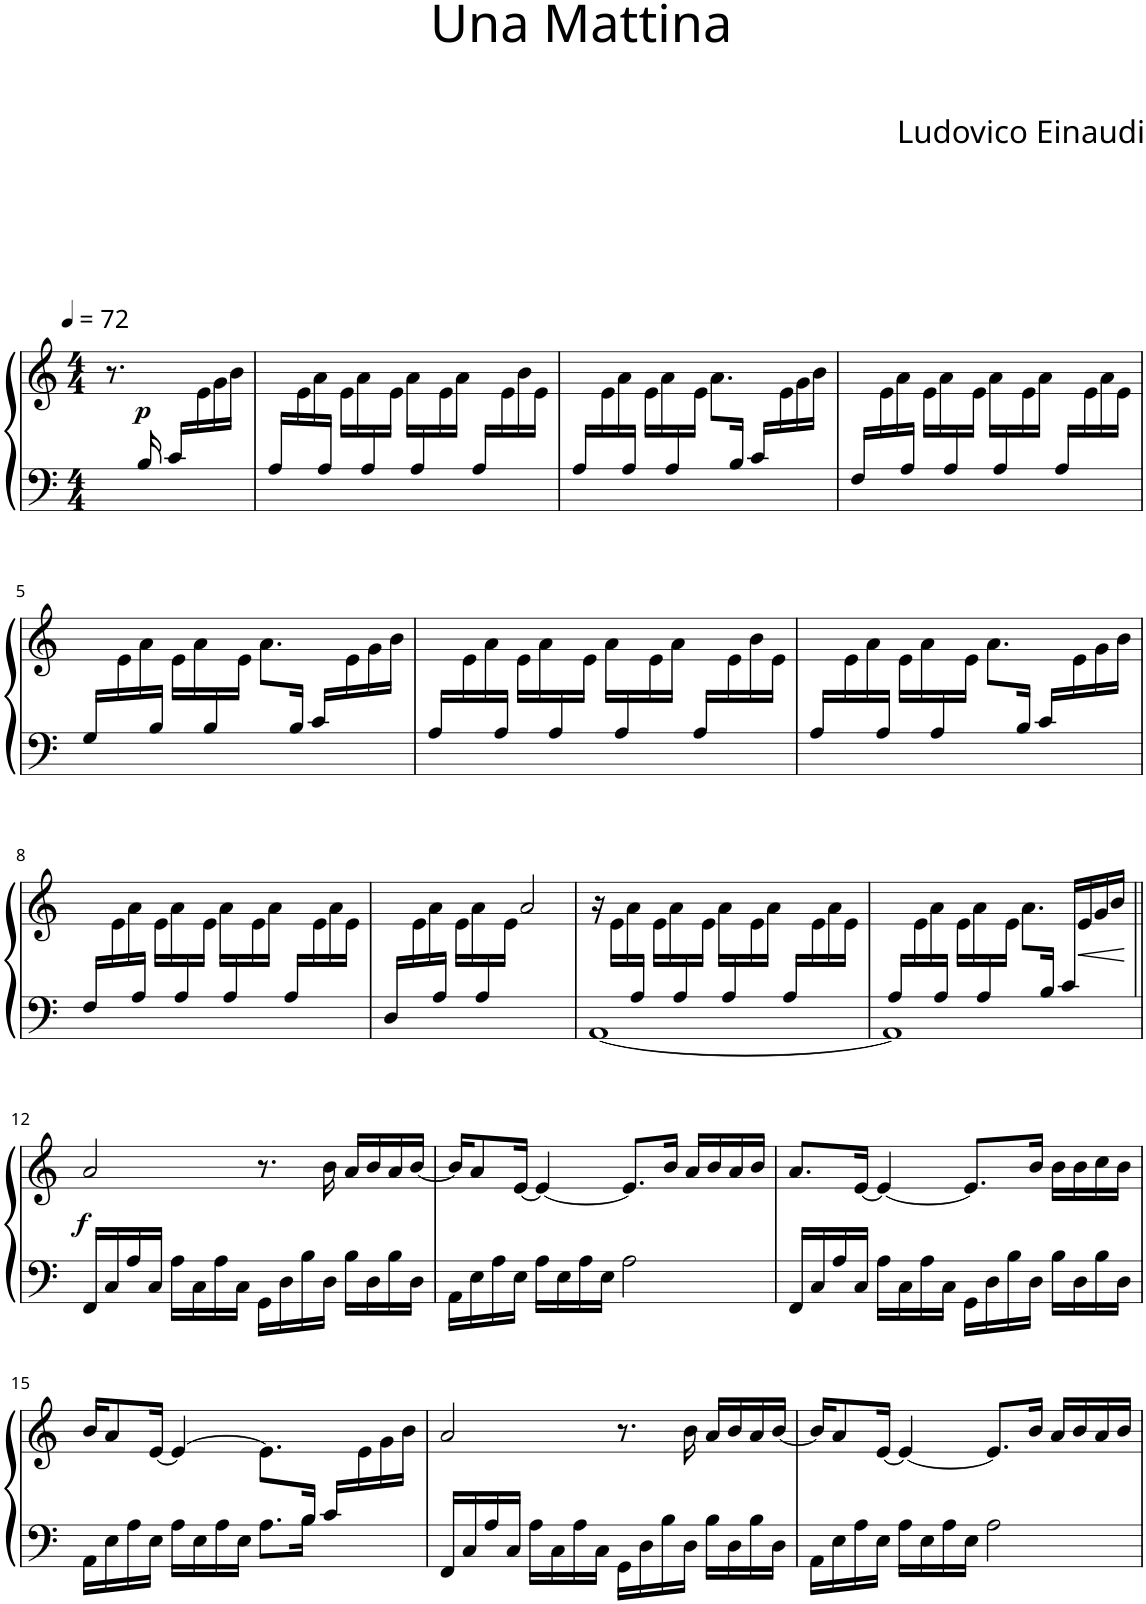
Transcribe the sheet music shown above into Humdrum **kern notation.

**kern	**kern	**dynam
*part1	*part1	*part1
*staff2	*staff1	*staff1/2
*I"Piano	*	*
*I'Pno.	*	*
*clefF4	*clefG2	*
*k[]	*k[]	*
*M4/4	*M4/4	*
*MM72	*MM72	*
=1	=1	=1
*^	*	*
8.ryy	2ryy	8.r	.
!	!	!	!LO:DY:b
16B/	.	8ryy	p
16c/LL	.	.	.
8.ryy	.	16e\	.
.	.	16g\	.
.	.	16b\JJ	.
=2	=2	=2	=2
16A/LL	1ryy	16ryy	.
8ryy	.	16e\	.
.	.	16a\	.
16A/JJ	.	16ryy	.
8ryy	.	16e\LL	.
.	.	16a\	.
16A/	.	16ryy	.
8ryy	.	16e\JJ	.
.	.	16a\LL	.
16A/	.	16ryy	.
8ryy	.	16e\	.
.	.	16a\JJ	.
16A/LL	.	16ryy	.
8.ryy	.	16e\	.
.	.	16b\	.
.	.	16e\JJ	.
=3	=3	=3	=3
16A/LL	1ryy	16ryy	.
8ryy	.	16e\	.
.	.	16a\	.
16A/JJ	.	16ryy	.
8ryy	.	16e\LL	.
.	.	16a\	.
16A/	.	16ryy	.
4ryy	.	16e\JJ	.
.	.	8.a\L	.
16B/Jk	.	8ryy	.
16c/LL	.	.	.
8.ryy	.	16e\	.
.	.	16g\	.
.	.	16b\JJ	.
=4	=4	=4	=4
16F/LL	1ryy	16ryy	.
8ryy	.	16e\	.
.	.	16a\	.
16A/JJ	.	16ryy	.
8ryy	.	16e\LL	.
.	.	16a\	.
16A/	.	16ryy	.
8ryy	.	16e\JJ	.
.	.	16a\LL	.
16A/	.	16ryy	.
8ryy	.	16e\	.
.	.	16a\JJ	.
16A/LL	.	16ryy	.
8.ryy	.	16e\	.
.	.	16a\	.
.	.	16e\JJ	.
!!LO:LB:g=z
=5	=5	=5	=5
16G/LL	1ryy	16ryy	.
8ryy	.	16e\	.
.	.	16a\	.
16B/JJ	.	16ryy	.
8ryy	.	16e\LL	.
.	.	16a\	.
16B/	.	16ryy	.
4ryy	.	16e\JJ	.
.	.	8.a\L	.
16B/Jk	.	8ryy	.
16c/LL	.	.	.
8.ryy	.	16e\	.
.	.	16g\	.
.	.	16b\JJ	.
=6	=6	=6	=6
16A/LL	1ryy	16ryy	.
8ryy	.	16e\	.
.	.	16a\	.
16A/JJ	.	16ryy	.
8ryy	.	16e\LL	.
.	.	16a\	.
16A/	.	16ryy	.
8ryy	.	16e\JJ	.
.	.	16a\LL	.
16A/	.	16ryy	.
8ryy	.	16e\	.
.	.	16a\JJ	.
16A/LL	.	16ryy	.
8.ryy	.	16e\	.
.	.	16b\	.
.	.	16e\JJ	.
=7	=7	=7	=7
16A/LL	1ryy	16ryy	.
8ryy	.	16e\	.
.	.	16a\	.
16A/JJ	.	16ryy	.
8ryy	.	16e\LL	.
.	.	16a\	.
16A/	.	16ryy	.
4ryy	.	16e\JJ	.
.	.	8.a\L	.
16B/Jk	.	8ryy	.
16c/LL	.	.	.
8.ryy	.	16e\	.
.	.	16g\	.
.	.	16b\JJ	.
!!LO:LB:g=z
=8	=8	=8	=8
16F/LL	1ryy	16ryy	.
8ryy	.	16e\	.
.	.	16a\	.
16A/JJ	.	16ryy	.
8ryy	.	16e\LL	.
.	.	16a\	.
16A/	.	16ryy	.
8ryy	.	16e\JJ	.
.	.	16a\LL	.
16A/	.	16ryy	.
8ryy	.	16e\	.
.	.	16a\JJ	.
16A/LL	.	16ryy	.
8.ryy	.	16e\	.
.	.	16a\	.
.	.	16e\JJ	.
=9	=9	=9	=9
16D/LL	1ryy	16ryy	.
8ryy	.	16e\	.
.	.	16a\	.
16A/JJ	.	16ryy	.
8ryy	.	16e\LL	.
.	.	16a\	.
16A/	.	16ryy	.
2ryy	.	16e\JJ	.
.	.	2a/	.
16ryy	.	.	.
=10	=10	=10	=10
8.ryy	[1AA	16r	.
.	.	16e\LL	.
.	.	16a\	.
16A/JJ	.	16ryy	.
8ryy	.	16e\LL	.
.	.	16a\	.
16A/	.	16ryy	.
8ryy	.	16e\JJ	.
.	.	16a\LL	.
16A/	.	16ryy	.
8ryy	.	16e\	.
.	.	16a\JJ	.
16A/LL	.	16ryy	.
8.ryy	.	16e\	.
.	.	16a\	.
.	.	16e\JJ	.
=11	=11	=11	=11
16A/LL	1AA]	16ryy	.
8ryy	.	16e\	.
.	.	16a\	.
16A/JJ	.	16ryy	.
8ryy	.	16e\LL	.
.	.	16a\	.
16A/	.	16ryy	.
4ryy	.	16e\JJ	.
.	.	8.a\L	.
16B/Jk	.	8ryy	.
16c/LL	.	.	.
!	!	!	!LO:HP:b
8.ryy	.	16e/	<
.	.	16g/	.
.	.	16b/JJ	.
*v	*v	*	*
.	.	[
!!LO:LB:g=z
=12||	=12||	=12||
!	!	!LO:DY:b
16FF/LL	2a/	f
16C/	.	.
16A/	.	.
16C/JJ	.	.
16A\LL	.	.
16C\	.	.
16A\	.	.
16C\JJ	.	.
16GG\LL	8.r	.
16D\	.	.
16B\	.	.
16D\JJ	16b\	.
16B\LL	16a/LL	.
16D\	16b/	.
16B\	16a/	.
16D\JJ	[16b/JJ	.
=13	=13	=13
16AA\LL	16b/KL]	.
16E\	8a/	.
16A\	.	.
16E\JJ	[16e/Jk	.
16A\LL	4e/_	.
16E\	.	.
16A\	.	.
16E\JJ	.	.
2A\	8.e/L]	.
.	16b/Jk	.
.	16a/LL	.
.	16b/	.
.	16a/	.
.	16b/JJ	.
=14	=14	=14
16FF/LL	8.a/L	.
16C/	.	.
16A/	.	.
16C/JJ	[16e/Jk	.
16A\LL	4e/_	.
16C\	.	.
16A\	.	.
16C\JJ	.	.
16GG\LL	8.e/L]	.
16D\	.	.
16B\	.	.
16D\JJ	16b/Jk	.
16B\LL	16b\LL	.
16D\	16b\	.
16B\	16cc\	.
16D\JJ	16b\JJ	.
!!LO:LB:g=z
=15	=15	=15
*^	*	*
8.ryy	16AA\LL	16b/KL	.
.	16E\	8a/	.
.	16A\	.	.
.	16E\JJ	[16e/Jk	.
.	16A\LL	4e/_	.
.	16E\	.	.
.	16A\	.	.
.	16E\JJ	.	.
.	8.A\L	8.e\L]	.
16B/Jk	16B\Jk	8ryy	.
16c/LL	4ryy	.	.
8.ryy	.	16e\	.
.	.	16g\	.
.	.	16b\JJ	.
*v	*v	*	*
=16	=16	=16
16FF/LL	2a/	.
16C/	.	.
16A/	.	.
16C/JJ	.	.
16A\LL	.	.
16C\	.	.
16A\	.	.
16C\JJ	.	.
16GG\LL	8.r	.
16D\	.	.
16B\	.	.
16D\JJ	16b\	.
16B\LL	16a/LL	.
16D\	16b/	.
16B\	16a/	.
16D\JJ	[16b/JJ	.
=17	=17	=17
16AA\LL	16b/KL]	.
16E\	8a/	.
16A\	.	.
16E\JJ	[16e/Jk	.
16A\LL	4e/_	.
16E\	.	.
16A\	.	.
16E\JJ	.	.
2A\	8.e/L]	.
.	16b/Jk	.
.	16a/LL	.
.	16b/	.
.	16a/	.
.	16b/JJ	.
=	=	=
*-	*-	*-
